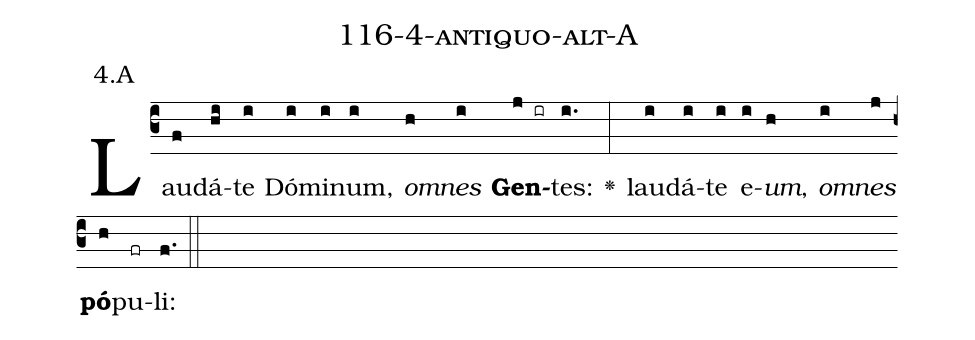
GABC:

name: 116-4-antiquo-alt-A;
annotation: 4.A;
%%
(c3)Lau(f)dá(hi)te(i) Dó(i)mi(i)num,(i) <i>om</i>(h)<i>nes</i>(i) <b>Gen</b>(j ir)tes:(i.) <v>\greheightstar</v>(:) lau(i)dá(i)te(i) e(i)<i>um</i>,(h) <i>om</i>(i)<i>nes</i>(j) <b>pó</b>(h)pu(fr)li:(f.) (::)


%E(i) u(h) o(i) u(j) a(h) e.(f.) (::)
